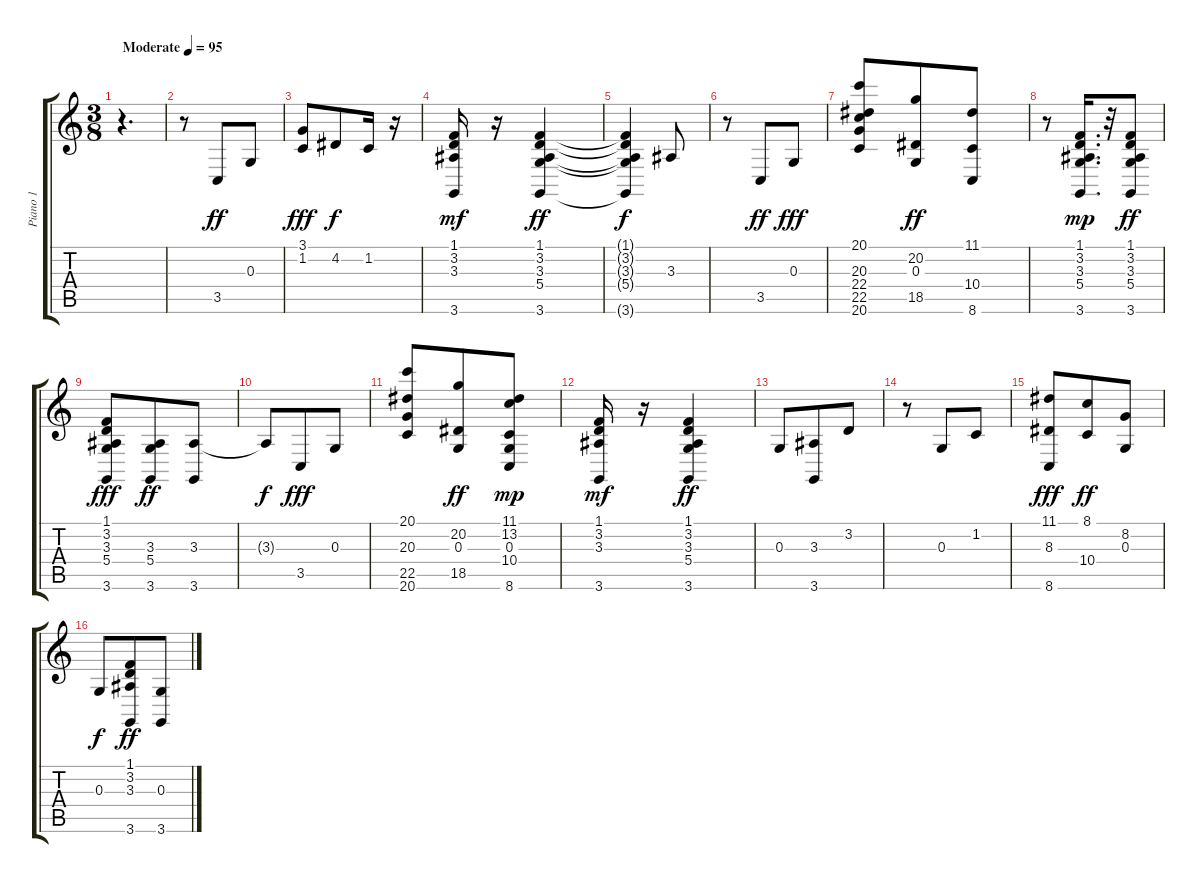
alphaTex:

\track ("Piano 1" "Piano 1") {instrument acousticgrandpiano}
\staff {score tabs}
\tuning (E4 B3 G3 D3 A2 E2) {hide}
\ts (3 8)
\tempo (95 "Moderate")
\clef g2
\ks c
r.4{d dy ff instrument acousticgrandpiano} |
r.8 3.5.8 0.3.8 |
(3.1 1.2).8{dy fff} 4.2.8{dy f} 1.2.16 r.16 |
(1.1 3.2 3.3 3.6).16{dy mf} r.16 (1.1 3.2 3.3 5.4 3.6).4{dy ff} |
(1.1{t} 3.2{t} 3.3{t} 5.4{t} 3.6{t}).4{dy f} 3.3.8 |
r.8 3.5.8{dy ff} 0.3.8{dy fff} |
(20.1 20.3 22.4 22.5 20.6).8 (20.2 0.3 18.5).8{dy ff} (11.1 10.4 8.6).8 |
r.8 (1.1 3.2 3.3 5.4 3.6).16{d dy mp} r.32 (1.1 3.2 3.3 5.4 3.6).8{dy ff} |
(1.1 3.2 3.3 5.4 3.6).8{dy fff} (3.3 5.4 3.6).8{dy ff} (3.3 3.6).8 |
3.3{t}.8{dy f} 3.5.8{dy fff} 0.3.8 |
(20.1 20.3 22.5 20.6).8 (20.2 0.3 18.5).8{dy ff} (11.1 13.2 0.3 10.4 8.6).8{dy mp} |
(1.1 3.2 3.3 3.6).16{dy mf} r.16 (1.1 3.2 3.3 5.4 3.6).4{dy ff} |
0.3.8 (3.3 3.6).8 3.2.8 |
r.8 0.3.8 1.2.8 |
(11.1 8.3 8.6).8{dy fff} (8.1 10.4).8{dy ff} (8.2 0.3).8 |
0.3.8{dy f} (1.1 3.2 3.3 3.6).8{dy ff} (0.3 3.6).8
